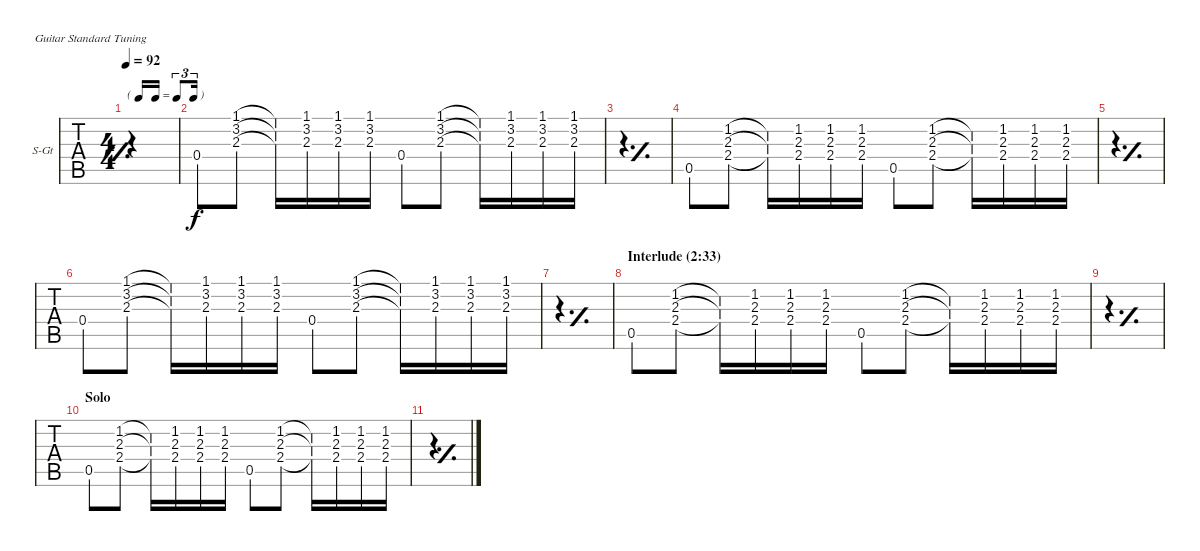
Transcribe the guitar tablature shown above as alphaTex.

\defaultSystemsLayout 4
\bracketExtendMode nobrackets
\firstSystemTrackNameOrientation horizontal
\otherSystemsTrackNameOrientation horizontal
\track ("Steel Guitar" "S-Gt") {instrument acousticguitarsteel}
\staff {tabs}
\tuning (E4 B3 G3 D3 A2 E2)
\ts (4 4)
\tf triplet16th
\tempo 92
\clef g2
\simile simple
\ks c
|
0.4.8 (2.3 3.2 1.1).8 (1.1{t} 3.2{t} 2.3{t}).16 (2.3 3.2 1.1).16 (2.3 3.2 1.1).16 (2.3 3.2 1.1).16 0.4.8 (2.3 3.2 1.1).8 (1.1{t} 3.2{t} 2.3{t}).16 (2.3 3.2 1.1).16 (2.3 3.2 1.1).16 (2.3 3.2 1.1).16 |
\simile simple
|
\simile none
0.5.8 (2.4 2.3 1.2).8 (2.4{t} 2.3{t} 1.2{t}).16 (2.4 2.3 1.2).16 (2.4 2.3 1.2).16 (2.4 2.3 1.2).16 0.5.8 (2.4 2.3 1.2).8 (2.4{t} 2.3{t} 1.2{t}).16 (2.4 2.3 1.2).16 (2.4 2.3 1.2).16 (2.4 2.3 1.2).16 |
\simile simple
|
\simile none
0.4.8 (2.3 3.2 1.1).8 (1.1{t} 3.2{t} 2.3{t}).16 (2.3 3.2 1.1).16 (2.3 3.2 1.1).16 (2.3 3.2 1.1).16 0.4.8 (2.3 3.2 1.1).8 (1.1{t} 3.2{t} 2.3{t}).16 (2.3 3.2 1.1).16 (2.3 3.2 1.1).16 (2.3 3.2 1.1).16 |
\simile simple
|
\section ("" "Interlude (2:33)")
\simile none
0.5.8 (2.4 2.3 1.2).8 (2.4{t} 2.3{t} 1.2{t}).16 (2.4 2.3 1.2).16 (2.4 2.3 1.2).16 (2.4 2.3 1.2).16 0.5.8 (2.4 2.3 1.2).8 (2.4{t} 2.3{t} 1.2{t}).16 (2.4 2.3 1.2).16 (2.4 2.3 1.2).16 (2.4 2.3 1.2).16 |
\simile simple
|
\section ("" "Solo")
\simile none
0.5.8 (2.4 2.3 1.2).8 (2.4{t} 2.3{t} 1.2{t}).16 (2.4 2.3 1.2).16 (2.4 2.3 1.2).16 (2.4 2.3 1.2).16 0.5.8 (2.4 2.3 1.2).8 (2.4{t} 2.3{t} 1.2{t}).16 (2.4 2.3 1.2).16 (2.4 2.3 1.2).16 (2.4 2.3 1.2).16 |
\simile simple
